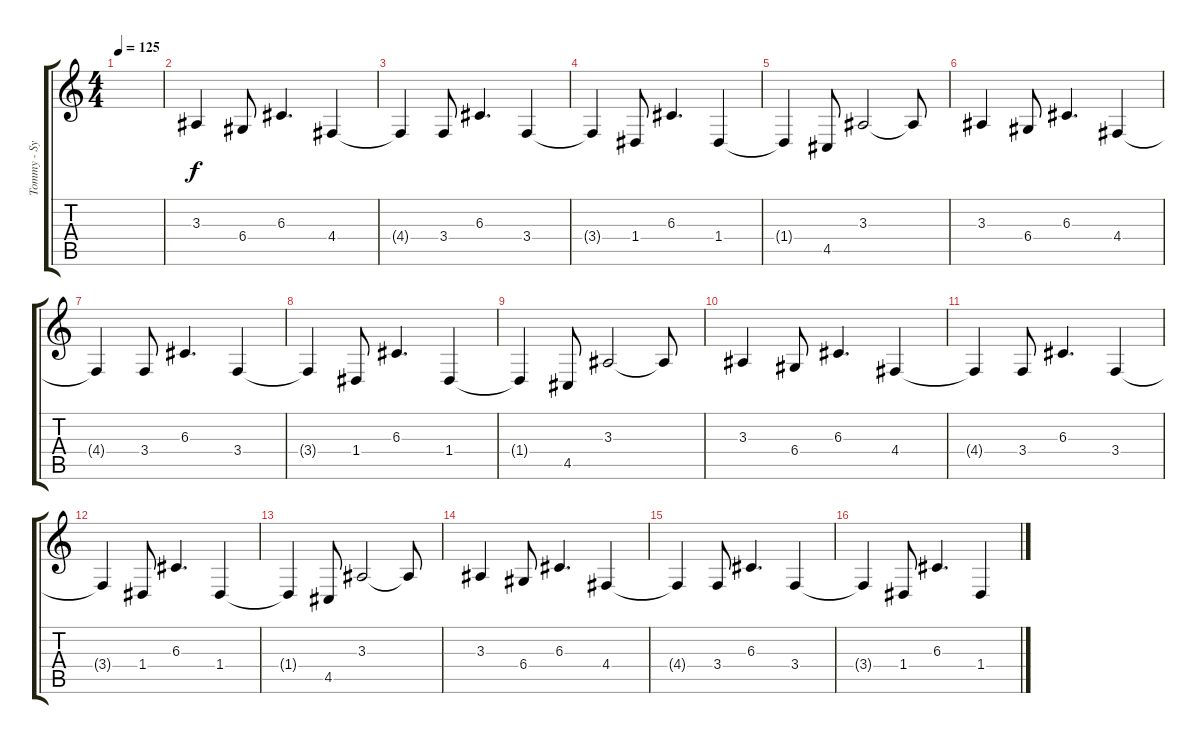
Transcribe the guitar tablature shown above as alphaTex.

\track ("Tommy - Synth" "Tommy - Sy") {instrument fx1rain}
\staff {score tabs}
\tuning (E4 B3 G3 D3 A2 E2) {hide}
\ts (4 4)
\tempo 125
\clef g2
\ks c
|
3.3.4 6.4.8 6.3.4{d} 4.4.4 |
4.4{t}.4 3.4.8 6.3.4{d} 3.4.4 |
3.4{t}.4 1.4.8 6.3.4{d} 1.4.4 |
1.4{t}.4 4.5.8 3.3.2 3.3{t}.8 |
3.3.4 6.4.8 6.3.4{d} 4.4.4 |
4.4{t}.4 3.4.8 6.3.4{d} 3.4.4 |
3.4{t}.4 1.4.8 6.3.4{d} 1.4.4 |
1.4{t}.4 4.5.8 3.3.2 3.3{t}.8 |
3.3.4 6.4.8 6.3.4{d} 4.4.4 |
4.4{t}.4 3.4.8 6.3.4{d} 3.4.4 |
3.4{t}.4 1.4.8 6.3.4{d} 1.4.4 |
1.4{t}.4 4.5.8 3.3.2 3.3{t}.8 |
3.3.4 6.4.8 6.3.4{d} 4.4.4 |
4.4{t}.4 3.4.8 6.3.4{d} 3.4.4 |
3.4{t}.4 1.4.8 6.3.4{d} 1.4.4
